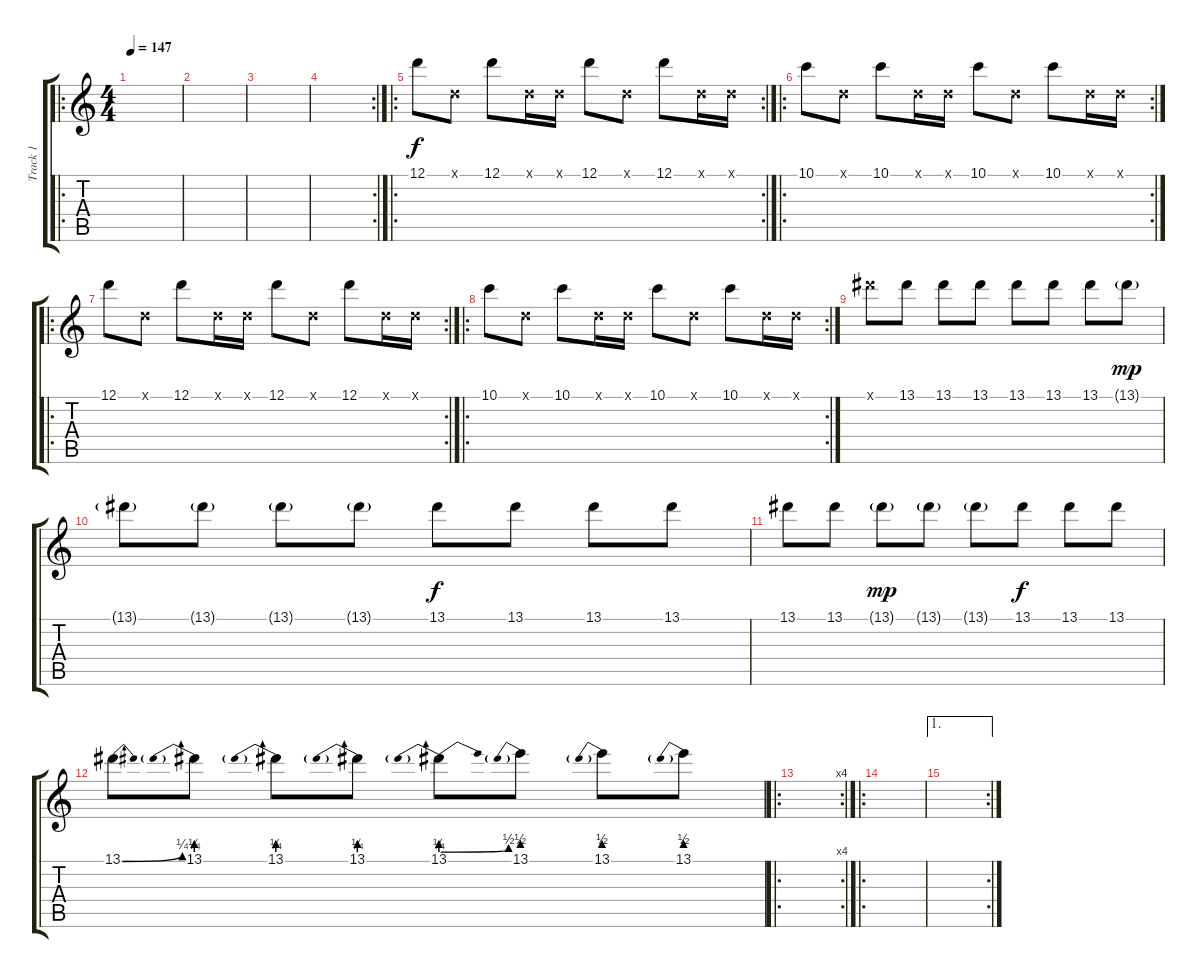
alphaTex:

\track ("Track 1" "Track 1") {instrument distortionguitar}
\staff {score tabs}
\tuning (D4 A3 F3 C3 G2 C2) {hide}
\ro
\ts (4 4)
\tempo 147
\clef g2
\ks c
|
|
|
\rc 2
|
\ro
\rc 2
12.1.8{volume 8 balance 0} 0.1{x}.8 12.1.8 0.1{x}.16 0.1{x}.16 12.1.8 0.1{x}.8 12.1.8 0.1{x}.16 0.1{x}.16 |
\ro
\rc 2
10.1.8 0.1{x}.8 10.1.8 0.1{x}.16 0.1{x}.16 10.1.8 0.1{x}.8 10.1.8 0.1{x}.16 0.1{x}.16 |
\ro
\rc 2
12.1.8 0.1{x}.8 12.1.8 0.1{x}.16 0.1{x}.16 12.1.8 0.1{x}.8 12.1.8 0.1{x}.16 0.1{x}.16 |
\ro
\rc 2
10.1.8 0.1{x}.8 10.1.8 0.1{x}.16 0.1{x}.16 10.1.8 0.1{x}.8 10.1.8 0.1{x}.16 0.1{x}.16 |
13.1{x}.8 13.1.8 13.1.8 13.1.8 13.1.8 13.1.8 13.1.8 13.1{g}.8{dy mp} |
13.1{g}.8 13.1{g}.8 13.1{g}.8 13.1{g}.8 13.1.8{dy f} 13.1.8 13.1.8 13.1.8 |
13.1.8 13.1.8 13.1{g}.8{dy mp} 13.1{g}.8 13.1{g}.8 13.1.8{dy f} 13.1.8 13.1.8 |
13.1{be (bend 0 0 60 1)}.8 13.1{be (prebend 0 1 60 1)}.8 13.1{be (prebend 0 1 60 1)}.8 13.1{be (prebend 0 1 60 1)}.8 13.1{be (prebendbend 0 1 60 2)}.8 13.1{be (prebend 0 2 60 2)}.8 13.1{be (prebend 0 2 60 2)}.8 13.1{be (prebend 0 2 60 2)}.8 |
\ro
\rc 4
|
\ro
|
\ae 1
\rc 2
